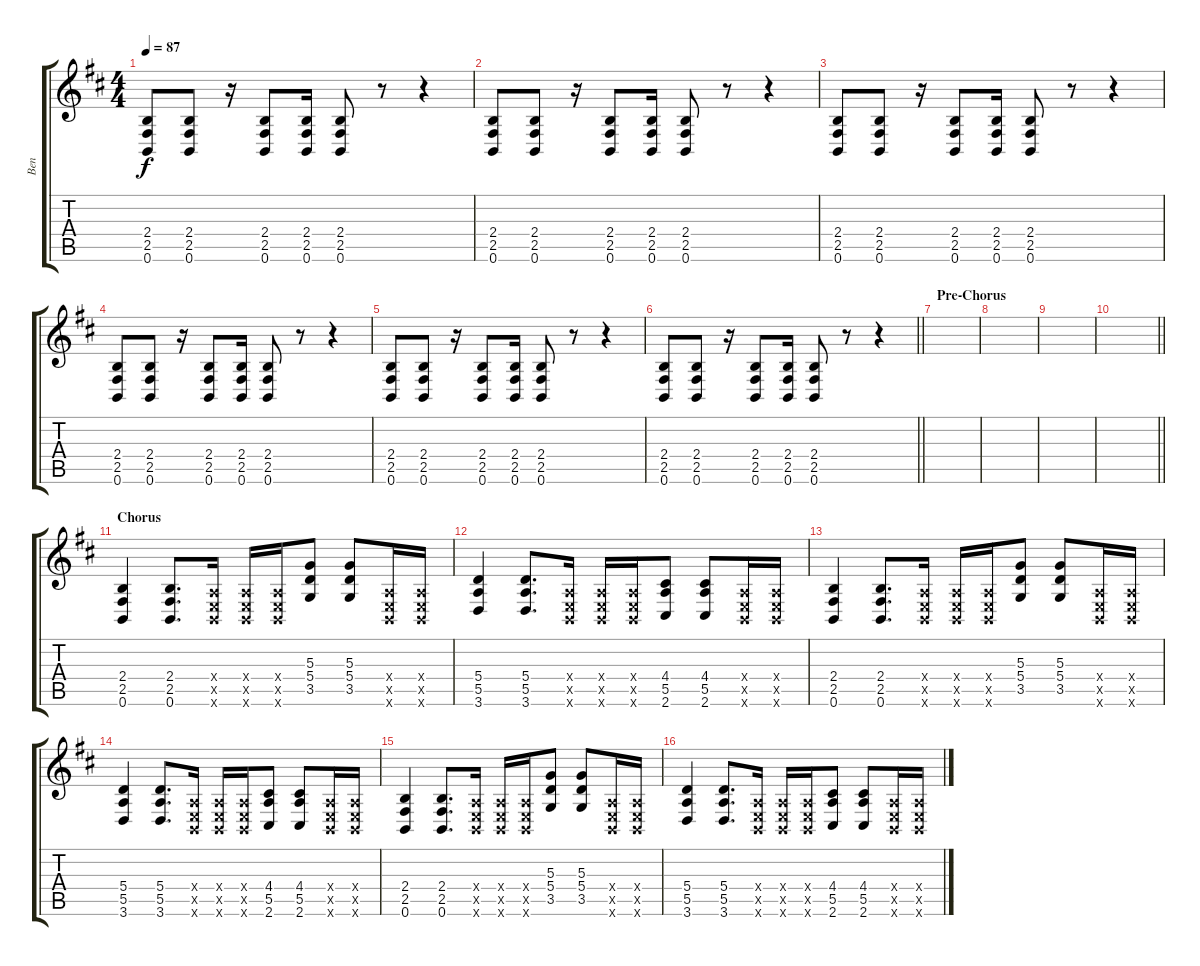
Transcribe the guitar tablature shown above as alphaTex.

\track ("Ben" "Ben") {instrument overdrivenguitar}
\staff {score tabs}
\tuning (C4 G3 D3 A2 E2 B1) {hide}
\ts (4 4)
\tempo 87
\clef g2
\ks d
(2.4 2.5 0.6).8{dy f} (2.4 2.5 0.6).8 r.16 (2.4 2.5 0.6).8 (2.4 2.5 0.6).16 (2.4 2.5 0.6).8 r.8 r.4 |
(2.4 2.5 0.6).8 (2.4 2.5 0.6).8 r.16 (2.4 2.5 0.6).8 (2.4 2.5 0.6).16 (2.4 2.5 0.6).8 r.8 r.4 |
(2.4 2.5 0.6).8 (2.4 2.5 0.6).8 r.16 (2.4 2.5 0.6).8 (2.4 2.5 0.6).16 (2.4 2.5 0.6).8 r.8 r.4 |
(2.4 2.5 0.6).8 (2.4 2.5 0.6).8 r.16 (2.4 2.5 0.6).8 (2.4 2.5 0.6).16 (2.4 2.5 0.6).8 r.8 r.4 |
(2.4 2.5 0.6).8 (2.4 2.5 0.6).8 r.16 (2.4 2.5 0.6).8 (2.4 2.5 0.6).16 (2.4 2.5 0.6).8 r.8 r.4 |
\barLineRight lightlight
(2.4 2.5 0.6).8 (2.4 2.5 0.6).8 r.16 (2.4 2.5 0.6).8 (2.4 2.5 0.6).16 (2.4 2.5 0.6).8 r.8 r.4 |
\section ("" "Pre-Chorus")
|
|
|
\barLineRight lightlight
|
\section ("" "Chorus")
(2.4 2.5 0.6).4 (2.4 2.5 0.6).8{d} (0.4{x} 0.5{x} 0.6{x}).16 (0.4{x} 0.5{x} 0.6{x}).16 (0.4{x} 0.5{x} 0.6{x}).16 (5.3 5.4 3.5).8 (5.3 5.4 3.5).8 (0.4{x} 0.5{x} 0.6{x}).16 (0.4{x} 0.5{x} 0.6{x}).16 |
(5.4 5.5 3.6).4 (5.4 5.5 3.6).8{d} (0.4{x} 0.5{x} 0.6{x}).16 (0.4{x} 0.5{x} 0.6{x}).16 (0.4{x} 0.5{x} 0.6{x}).16 (4.4 5.5 2.6).8 (4.4 5.5 2.6).8 (0.4{x} 0.5{x} 0.6{x}).16 (0.4{x} 0.5{x} 0.6{x}).16 |
(2.4 2.5 0.6).4 (2.4 2.5 0.6).8{d} (0.4{x} 0.5{x} 0.6{x}).16 (0.4{x} 0.5{x} 0.6{x}).16 (0.4{x} 0.5{x} 0.6{x}).16 (5.3 5.4 3.5).8 (5.3 5.4 3.5).8 (0.4{x} 0.5{x} 0.6{x}).16 (0.4{x} 0.5{x} 0.6{x}).16 |
(5.4 5.5 3.6).4 (5.4 5.5 3.6).8{d} (0.4{x} 0.5{x} 0.6{x}).16 (0.4{x} 0.5{x} 0.6{x}).16 (0.4{x} 0.5{x} 0.6{x}).16 (4.4 5.5 2.6).8 (4.4 5.5 2.6).8 (0.4{x} 0.5{x} 0.6{x}).16 (0.4{x} 0.5{x} 0.6{x}).16 |
(2.4 2.5 0.6).4 (2.4 2.5 0.6).8{d} (0.4{x} 0.5{x} 0.6{x}).16 (0.4{x} 0.5{x} 0.6{x}).16 (0.4{x} 0.5{x} 0.6{x}).16 (5.3 5.4 3.5).8 (5.3 5.4 3.5).8 (0.4{x} 0.5{x} 0.6{x}).16 (0.4{x} 0.5{x} 0.6{x}).16 |
(5.4 5.5 3.6).4 (5.4 5.5 3.6).8{d} (0.4{x} 0.5{x} 0.6{x}).16 (0.4{x} 0.5{x} 0.6{x}).16 (0.4{x} 0.5{x} 0.6{x}).16 (4.4 5.5 2.6).8 (4.4 5.5 2.6).8 (0.4{x} 0.5{x} 0.6{x}).16 (0.4{x} 0.5{x} 0.6{x}).16
